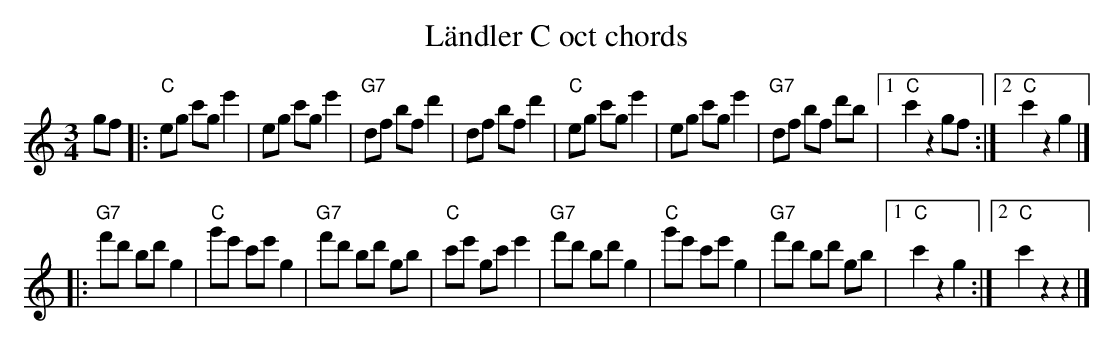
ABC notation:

X:1
T:Ländler C oct chords
M:3/4
L:1/8
K:Cmaj%%MIDI gchordon
gf |: "C"eg c'g e'2 | eg c'g e'2 | "G7"df bf d'2 | df bf d'2 | "C"eg c'g e'2 | eg c'g e'2 |"G7"df bf d'b |1 "C"c'2 z2 gf :|2 "C"c'2 z2 g2 |]
|: "G7"f'd' bd' g2 | "C"g'e' c'e' g2 | "G7"f'd' bd' gb | "C"c'e' gc' e'2 | "G7"f'd' bd' g2 | "C"g'e' c'e' g2 | "G7"f'd' bd' gb |1 "C"c'2z2g2 :|2 "C"c'2z2z2 |]
